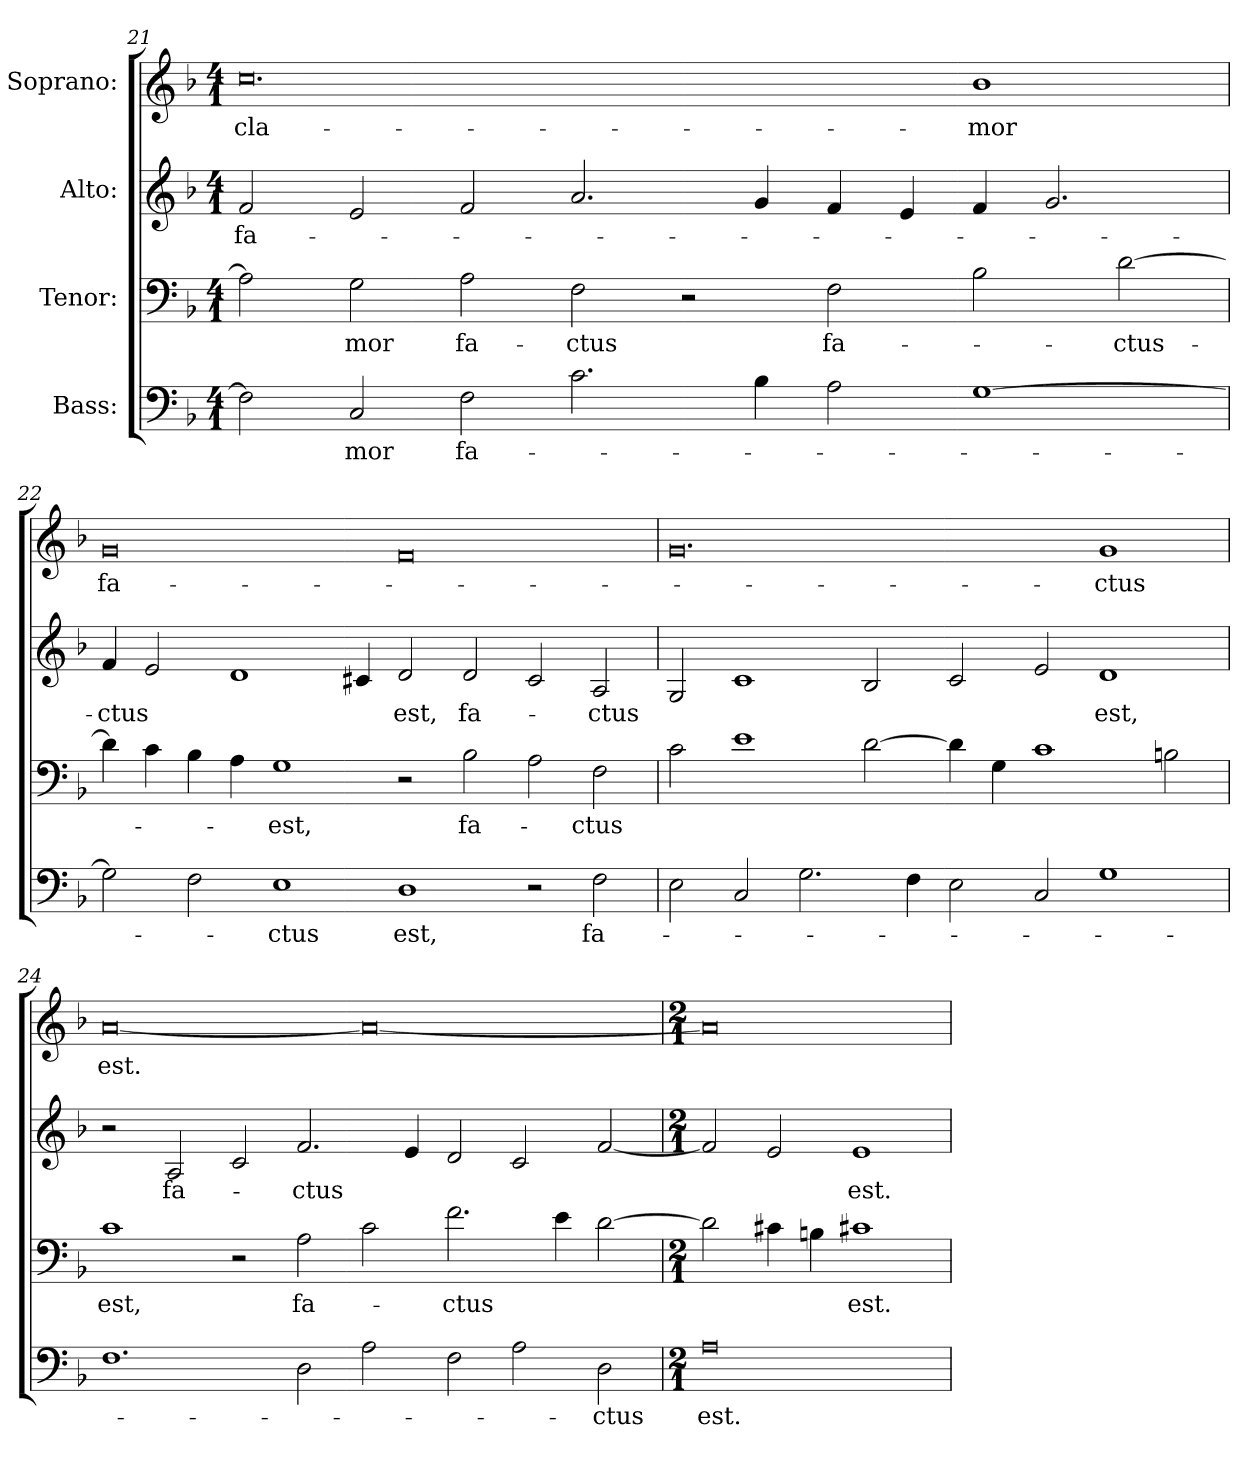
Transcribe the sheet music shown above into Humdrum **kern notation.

**kern	**text	**kern	**text	**kern	**text	**kern	**text
*part4	*part4	*part3	*part3	*part2	*part2	*part1	*part1
*staff4	*staff4	*staff3	*staff3	*staff2	*staff2	*staff1	*staff1
*I"Bass:	*	*I"Tenor:	*	*I"Alto:	*	*I"Soprano:	*
*clefF4	*	*clefF4	*	*clefG2	*	*clefG2	*
*k[b-]	*	*k[b-]	*	*k[b-]	*	*k[b-]	*
*F:	*	*F:	*	*F:	*	*F:	*
*M4/1	*	*M4/1	*	*M4/1	*	*M4/1	*
=21	=21	=21	=21	=21	=21	=21	=21
!	!	!	!	!	!LO:LY:b:color=#000000	!	!
!	!	!	!	!	!	!	!LO:LY:b:color=#000000
2Fi\]	.	2Ai\]	.	2fi/	fa-	0.cci	cla-
!	!LO:LY:b:color=#000000	!	!	!	!	!	!
!	!	!	!LO:LY:b:color=#000000	!	!	!	!
2Ci/	-mor	2Gi\	-mor	2ei/	.	.	.
!	!LO:LY:b:color=#000000	!	!	!	!	!	!
!	!	!	!LO:LY:b:color=#000000	!	!	!	!
2Fi\	fa-	2Ai\	fa-	2fi/	.	.	.
!	!	!	!LO:LY:b:color=#000000	!	!	!	!
2.ci\	.	2Fi\	-ctus	2.ai/	.	.	.
.	.	2r	.	.	.	.	.
4B-i\	.	.	.	4gi/	.	.	.
!	!	!	!LO:LY:b:color=#000000	!	!	!	!
2Ai\	.	2Fi\	fa-	4fi/	.	.	.
.	.	.	.	4ei/	.	.	.
!	!	!	!	!	!	!	!LO:LY:b:color=#000000
[1Gi	.	2B-i\	.	4fi/	.	1b-i	-mor
.	.	.	.	2.gi/	.	.	.
!	!	!	!LO:LY:b:color=#000000	!	!	!	!
.	.	[2di\	-ctus-	.	.	.	.
=22	=22	=22	=22	=22	=22	=22	=22
!	!	!	!	!	!LO:LY:b:color=#000000	!	!
!	!	!	!	!	!	!	!LO:LY:b:color=#000000
2Gi\]	.	4di\]	.	4fi/	-ctus	0gi	fa-
.	.	4ci\	.	2ei/	.	.	.
2Fi\	.	4B-i\	.	.	.	.	.
.	.	4Ai\	.	1di	.	.	.
!	!LO:LY:b:color=#000000	!	!	!	!	!	!
!	!	!	!LO:LY:b:color=#000000	!	!	!	!
1Ei	-ctus	1Gi	-est,	.	.	.	.
.	.	.	.	4c#Xi/	.	.	.
!	!LO:LY:b:color=#000000	!	!	!	!	!	!
!	!	!	!	!	!LO:LY:b:color=#000000	!	!
1Di	est,	2r	.	2di/	est,	0fi	.
!	!	!	!LO:LY:b:color=#000000	!	!	!	!
!	!	!	!	!	!LO:LY:b:color=#000000	!	!
.	.	2B-i\	fa-	2di/	fa-	.	.
2r	.	2Ai\	.	2c#i/	.	.	.
!	!LO:LY:b:color=#000000	!	!	!	!	!	!
!	!	!	!LO:LY:b:color=#000000	!	!	!	!
!	!	!	!	!	!LO:LY:b:color=#000000	!	!
2Fi\	fa-	2Fi\	-ctus	2Ai/	-ctus	.	.
!!LO:PB:g=z
=23	=23	=23	=23	=23	=23	=23	=23
2Ei\	.	2ci\	.	2Gi/	.	0.gi	.
2Ci/	.	1ei	.	1ci	.	.	.
2.Gi\	.	.	.	.	.	.	.
.	.	[2di\	.	2B-i/	.	.	.
4Fi\	.	.	.	.	.	.	.
2Ei\	.	4di\]	.	2ci/	.	.	.
.	.	4Gi\	.	.	.	.	.
2Ci/	.	1ci	.	2ei/	.	.	.
!	!	!	!	!	!LO:LY:b:color=#000000	!	!
!	!	!	!	!	!	!	!LO:LY:b:color=#000000
1Gi	.	.	.	1di	est,	1gi	-ctus
.	.	2Bni\	.	.	.	.	.
=24	=24	=24	=24	=24	=24	=24	=24
!	!	!	!LO:LY:b:color=#000000	!	!	!	!
!	!	!	!	!	!	!	!LO:LY:b:color=#000000
1.Fi	.	1ci	est,	2r	.	[0ai	est.
!	!	!	!	!	!LO:LY:b:color=#000000	!	!
.	.	.	.	2Ai/	fa-	.	.
.	.	2r	.	2ci/	.	.	.
!	!	!	!LO:LY:b:color=#000000	!	!	!	!
!	!	!	!	!	!LO:LY:b:color=#000000	!	!
2Di\	.	2Ai\	fa-	2.fi/	-ctus	.	.
2Ai\	.	2ci\	.	.	.	0ai_	.
.	.	.	.	4ei/	.	.	.
!	!	!	!LO:LY:b:color=#000000	!	!	!	!
2Fi\	.	2.fi\	-ctus	2di/	.	.	.
2Ai\	.	.	.	2ci/	.	.	.
.	.	4ei\	.	.	.	.	.
!	!LO:LY:b:color=#000000	!	!	!	!	!	!
2Di\	-ctus	[2di\	.	[2fi/	.	.	.
=25	=25	=25	=25	=25	=25	=25	=25
*M2/1	*	*M2/1	*	*M2/1	*	*M2/1	*
!	!LO:LY:b:color=#000000	!	!	!	!	!	!
0Ai	est.	2di\]	.	2fi/]	.	0ai]	.
.	.	4c#Xi\	.	2ei/	.	.	.
.	.	4Bni\	.	.	.	.	.
!	!	!	!LO:LY:b:color=#000000	!	!	!	!
!	!	!	!	!	!LO:LY:b:color=#000000	!	!
.	.	1c#Xi	est.	1ei	est.	.	.
=	=	=	=	=	=	=	=
*-	*-	*-	*-	*-	*-	*-	*-
